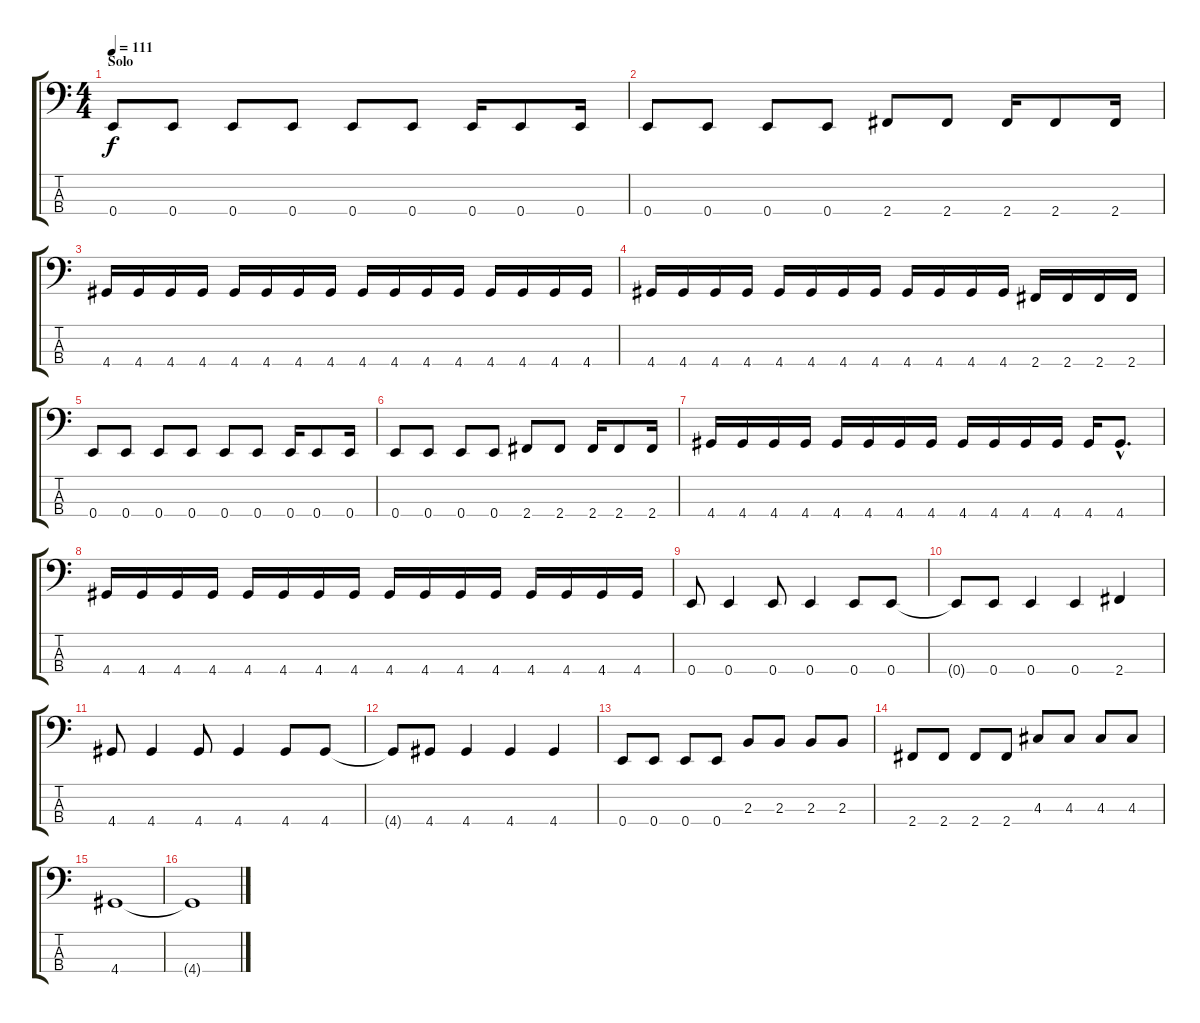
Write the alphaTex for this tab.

\track "" {instrument electricbassfinger}
\staff {score tabs}
\tuning (G2 D2 A1 E1) {hide}
\ts (4 4)
\section ("" "Solo")
\tempo 111
\clef f4
\ks c
0.4.8{dy f} 0.4.8 0.4.8 0.4.8 0.4.8 0.4.8 0.4.16 0.4.8 0.4.16 |
0.4.8 0.4.8 0.4.8 0.4.8 2.4.8 2.4.8 2.4.16 2.4.8 2.4.16 |
4.4.16 4.4.16 4.4.16 4.4.16 4.4.16 4.4.16 4.4.16 4.4.16 4.4.16 4.4.16 4.4.16 4.4.16 4.4.16 4.4.16 4.4.16 4.4.16 |
4.4.16 4.4.16 4.4.16 4.4.16 4.4.16 4.4.16 4.4.16 4.4.16 4.4.16 4.4.16 4.4.16 4.4.16 2.4.16 2.4.16 2.4.16 2.4.16 |
0.4.8 0.4.8 0.4.8 0.4.8 0.4.8 0.4.8 0.4.16 0.4.8 0.4.16 |
0.4.8 0.4.8 0.4.8 0.4.8 2.4.8 2.4.8 2.4.16 2.4.8 2.4.16 |
4.4.16 4.4.16 4.4.16 4.4.16 4.4.16 4.4.16 4.4.16 4.4.16 4.4.16 4.4.16 4.4.16 4.4.16 4.4.16 4.4{hac}.8{d} |
4.4.16 4.4.16 4.4.16 4.4.16 4.4.16 4.4.16 4.4.16 4.4.16 4.4.16 4.4.16 4.4.16 4.4.16 4.4.16 4.4.16 4.4.16 4.4.16 |
0.4.8 0.4.4 0.4.8 0.4.4 0.4.8 0.4.8 |
0.4{t}.8 0.4.8 0.4.4 0.4.4 2.4.4 |
4.4.8 4.4.4 4.4.8 4.4.4 4.4.8 4.4.8 |
4.4{t}.8 4.4.8 4.4.4 4.4.4 4.4.4 |
0.4.8 0.4.8 0.4.8 0.4.8 2.3.8 2.3.8 2.3.8 2.3.8 |
2.4.8 2.4.8 2.4.8 2.4.8 4.3.8 4.3.8 4.3.8 4.3.8 |
4.4.1 |
4.4{t}.1
